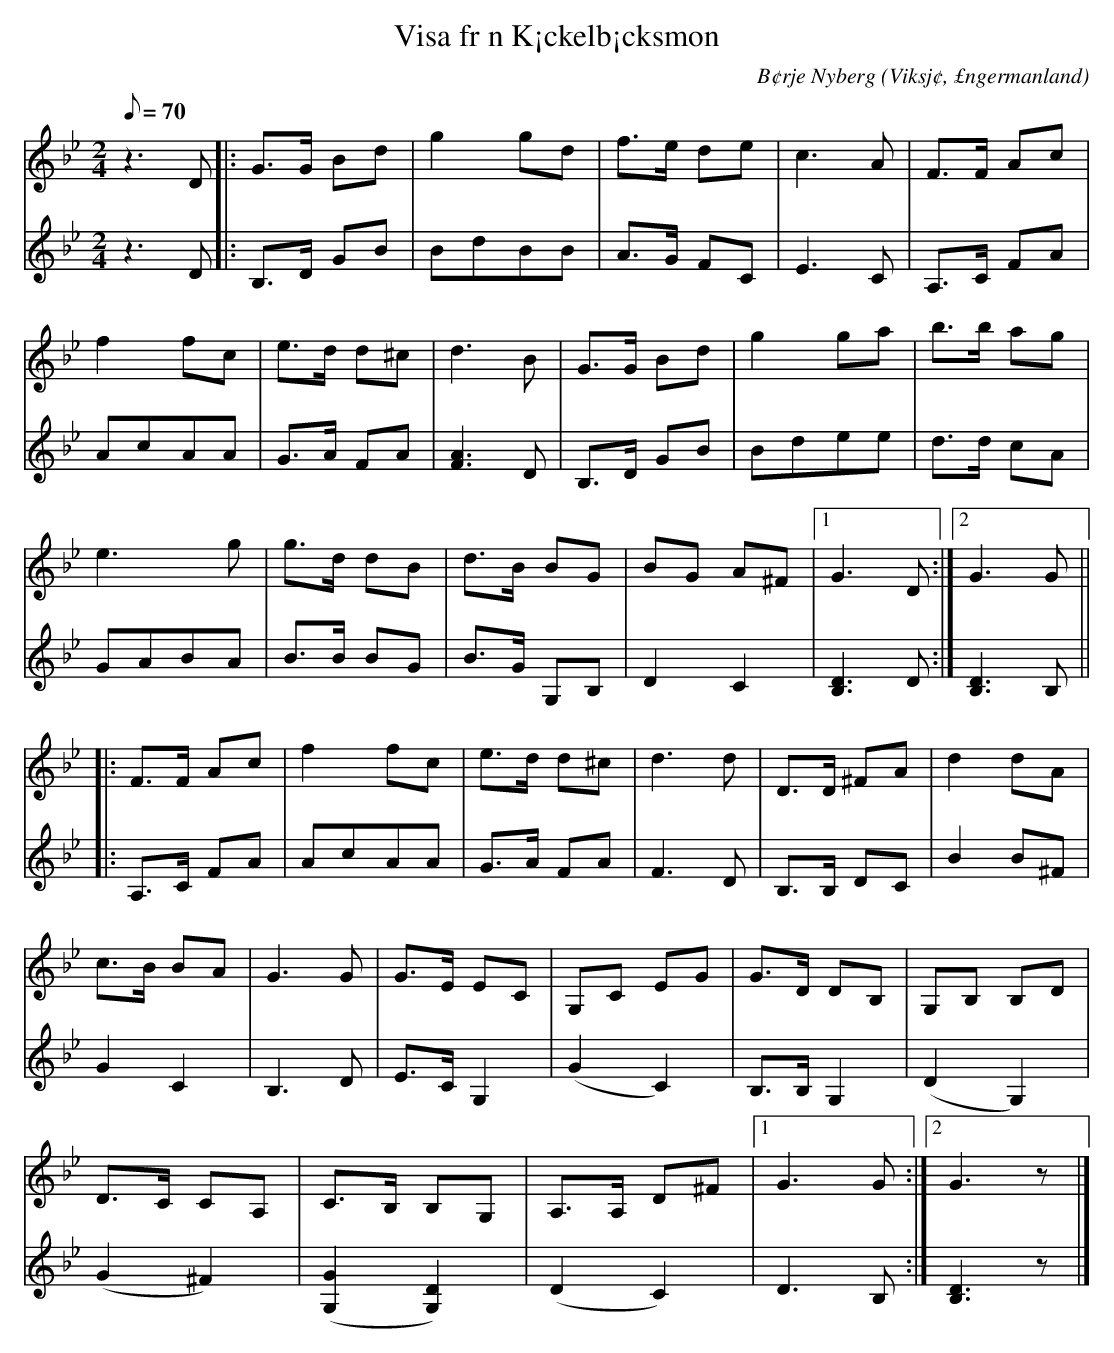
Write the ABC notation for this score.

X:1
T:Visa fr n K¡ckelb¡cksmon
C:B¢rje Nyberg
O:Viksj¢, £ngermanland
M:2/4
L:1/8
Q:70
K:Gm
V:1
z2> D2|: G>G Bd | g2 gd | f>e de | c2>A2 | F>F Ac |
f2 fc | e>d d^c | d2>B2 | G>G Bd |g2 ga | b>b ag |
e2> g2 | g>d dB |d>B BG |BG A^F |1 G2> D2 :|2 G2> G2 ||
|: F>F Ac | f2 fc | e>d d^c | d2>d2 | D>D ^FA | d2 dA |
c>B BA |G2> G2 | G>E EC | G,C EG | G>D DB, | G,B, B,D |
D>C CA, | C>B, B,G, | A,>A, D^F |1 G2> G2 :|2 G2> z2 |]
V:2
z2> D2 |: B,>D GB| BdBB | A>G FC | E2>C2 | A,>C FA |
AcAA | G>A FA | [A2F2]> D2 | B,>D GB | Bdee | d>d cA |
GABA | B>B BG | B>G G,B, | D2C2 | [D2B,2]> D2 :| [D2B,2]> B,2 ||
|: A,>C FA | AcAA | G>A FA | F2>D2 | B,>B, DC | B2 B^F |
G2 C2 | B,2> D2 | E>C G,2 |(G2 C2) | B,>B, G,2 | (D2 G,2) |
(G2 ^F2) | ([G2G,2] [D2G,2]) | (D2 C2) | D2> B,2 :| [D2B,2]> z2 |]
